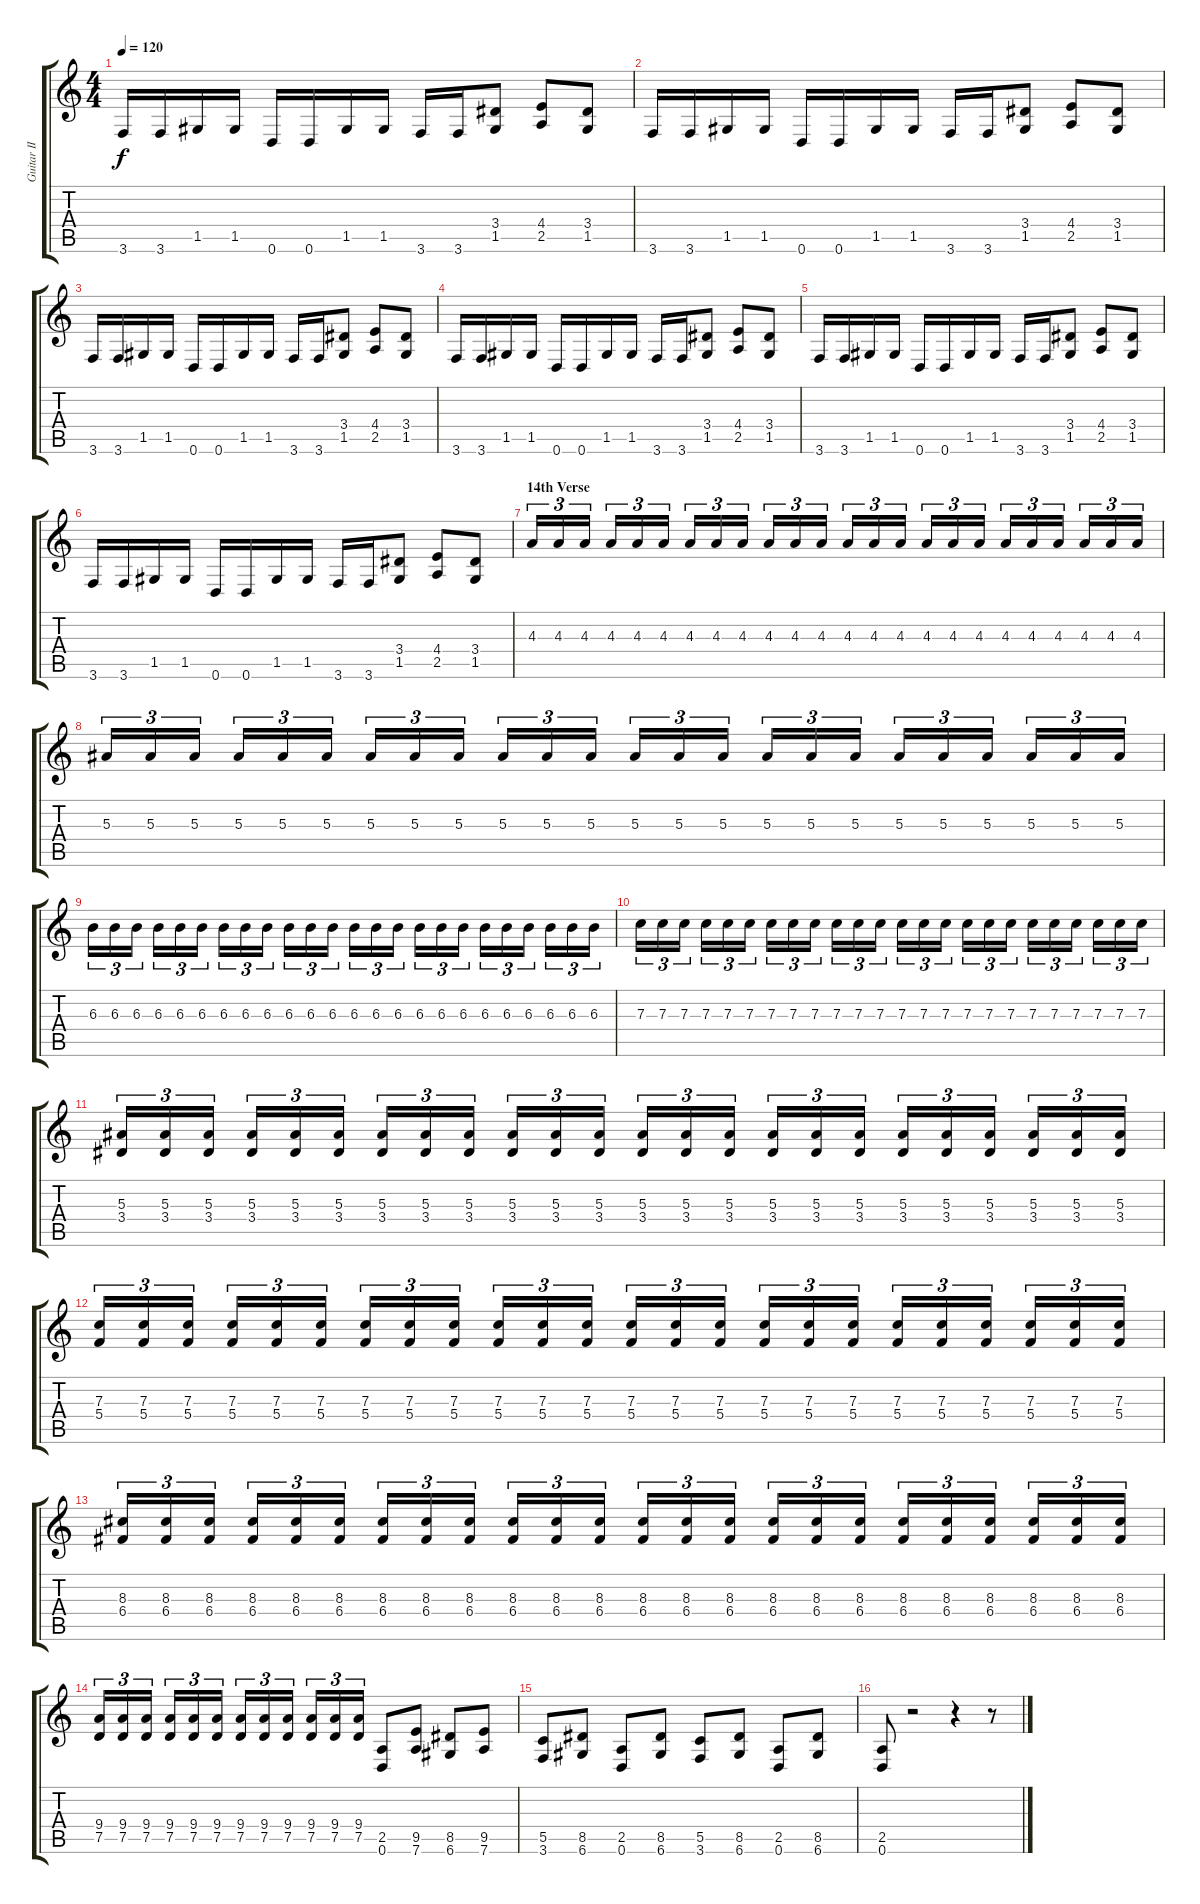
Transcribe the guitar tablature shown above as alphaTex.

\track ("Guitar II" "Guitar II") {instrument distortionguitar}
\staff {score tabs}
\tuning (D4 A3 F3 C3 G2 D2) {hide}
\ts (4 4)
\tempo 120
\clef g2
\ks c
3.6.16{dy f} 3.6.16 1.5.16 1.5.16 0.6.16 0.6.16 1.5.16 1.5.16 3.6.16 3.6.16 (3.4 1.5).8 (4.4 2.5).8 (3.4 1.5).8 |
3.6.16 3.6.16 1.5.16 1.5.16 0.6.16 0.6.16 1.5.16 1.5.16 3.6.16 3.6.16 (3.4 1.5).8 (4.4 2.5).8 (3.4 1.5).8 |
3.6.16 3.6.16 1.5.16 1.5.16 0.6.16 0.6.16 1.5.16 1.5.16 3.6.16 3.6.16 (3.4 1.5).8 (4.4 2.5).8 (3.4 1.5).8 |
3.6.16 3.6.16 1.5.16 1.5.16 0.6.16 0.6.16 1.5.16 1.5.16 3.6.16 3.6.16 (3.4 1.5).8 (4.4 2.5).8 (3.4 1.5).8 |
3.6.16 3.6.16 1.5.16 1.5.16 0.6.16 0.6.16 1.5.16 1.5.16 3.6.16 3.6.16 (3.4 1.5).8 (4.4 2.5).8 (3.4 1.5).8 |
3.6.16 3.6.16 1.5.16 1.5.16 0.6.16 0.6.16 1.5.16 1.5.16 3.6.16 3.6.16 (3.4 1.5).8 (4.4 2.5).8 (3.4 1.5).8 |
\section ("" "14th Verse")
4.3.16{tu (3 2)} 4.3.16{tu (3 2)} 4.3.16{tu (3 2)} 4.3.16{tu (3 2)} 4.3.16{tu (3 2)} 4.3.16{tu (3 2)} 4.3.16{tu (3 2)} 4.3.16{tu (3 2)} 4.3.16{tu (3 2)} 4.3.16{tu (3 2)} 4.3.16{tu (3 2)} 4.3.16{tu (3 2)} 4.3.16{tu (3 2)} 4.3.16{tu (3 2)} 4.3.16{tu (3 2)} 4.3.16{tu (3 2)} 4.3.16{tu (3 2)} 4.3.16{tu (3 2)} 4.3.16{tu (3 2)} 4.3.16{tu (3 2)} 4.3.16{tu (3 2)} 4.3.16{tu (3 2)} 4.3.16{tu (3 2)} 4.3.16{tu (3 2)} |
5.3.16{tu (3 2)} 5.3.16{tu (3 2)} 5.3.16{tu (3 2)} 5.3.16{tu (3 2)} 5.3.16{tu (3 2)} 5.3.16{tu (3 2)} 5.3.16{tu (3 2)} 5.3.16{tu (3 2)} 5.3.16{tu (3 2)} 5.3.16{tu (3 2)} 5.3.16{tu (3 2)} 5.3.16{tu (3 2)} 5.3.16{tu (3 2)} 5.3.16{tu (3 2)} 5.3.16{tu (3 2)} 5.3.16{tu (3 2)} 5.3.16{tu (3 2)} 5.3.16{tu (3 2)} 5.3.16{tu (3 2)} 5.3.16{tu (3 2)} 5.3.16{tu (3 2)} 5.3.16{tu (3 2)} 5.3.16{tu (3 2)} 5.3.16{tu (3 2)} |
6.3.16{tu (3 2)} 6.3.16{tu (3 2)} 6.3.16{tu (3 2)} 6.3.16{tu (3 2)} 6.3.16{tu (3 2)} 6.3.16{tu (3 2)} 6.3.16{tu (3 2)} 6.3.16{tu (3 2)} 6.3.16{tu (3 2)} 6.3.16{tu (3 2)} 6.3.16{tu (3 2)} 6.3.16{tu (3 2)} 6.3.16{tu (3 2)} 6.3.16{tu (3 2)} 6.3.16{tu (3 2)} 6.3.16{tu (3 2)} 6.3.16{tu (3 2)} 6.3.16{tu (3 2)} 6.3.16{tu (3 2)} 6.3.16{tu (3 2)} 6.3.16{tu (3 2)} 6.3.16{tu (3 2)} 6.3.16{tu (3 2)} 6.3.16{tu (3 2)} |
7.3.16{tu (3 2)} 7.3.16{tu (3 2)} 7.3.16{tu (3 2)} 7.3.16{tu (3 2)} 7.3.16{tu (3 2)} 7.3.16{tu (3 2)} 7.3.16{tu (3 2)} 7.3.16{tu (3 2)} 7.3.16{tu (3 2)} 7.3.16{tu (3 2)} 7.3.16{tu (3 2)} 7.3.16{tu (3 2)} 7.3.16{tu (3 2)} 7.3.16{tu (3 2)} 7.3.16{tu (3 2)} 7.3.16{tu (3 2)} 7.3.16{tu (3 2)} 7.3.16{tu (3 2)} 7.3.16{tu (3 2)} 7.3.16{tu (3 2)} 7.3.16{tu (3 2)} 7.3.16{tu (3 2)} 7.3.16{tu (3 2)} 7.3.16{tu (3 2)} |
(5.3 3.4).16{tu (3 2)} (5.3 3.4).16{tu (3 2)} (5.3 3.4).16{tu (3 2)} (5.3 3.4).16{tu (3 2)} (5.3 3.4).16{tu (3 2)} (5.3 3.4).16{tu (3 2)} (5.3 3.4).16{tu (3 2)} (5.3 3.4).16{tu (3 2)} (5.3 3.4).16{tu (3 2)} (5.3 3.4).16{tu (3 2)} (5.3 3.4).16{tu (3 2)} (5.3 3.4).16{tu (3 2)} (5.3 3.4).16{tu (3 2)} (5.3 3.4).16{tu (3 2)} (5.3 3.4).16{tu (3 2)} (5.3 3.4).16{tu (3 2)} (5.3 3.4).16{tu (3 2)} (5.3 3.4).16{tu (3 2)} (5.3 3.4).16{tu (3 2)} (5.3 3.4).16{tu (3 2)} (5.3 3.4).16{tu (3 2)} (5.3 3.4).16{tu (3 2)} (5.3 3.4).16{tu (3 2)} (5.3 3.4).16{tu (3 2)} |
(7.3 5.4).16{tu (3 2)} (7.3 5.4).16{tu (3 2)} (7.3 5.4).16{tu (3 2)} (7.3 5.4).16{tu (3 2)} (7.3 5.4).16{tu (3 2)} (7.3 5.4).16{tu (3 2)} (7.3 5.4).16{tu (3 2)} (7.3 5.4).16{tu (3 2)} (7.3 5.4).16{tu (3 2)} (7.3 5.4).16{tu (3 2)} (7.3 5.4).16{tu (3 2)} (7.3 5.4).16{tu (3 2)} (7.3 5.4).16{tu (3 2)} (7.3 5.4).16{tu (3 2)} (7.3 5.4).16{tu (3 2)} (7.3 5.4).16{tu (3 2)} (7.3 5.4).16{tu (3 2)} (7.3 5.4).16{tu (3 2)} (7.3 5.4).16{tu (3 2)} (7.3 5.4).16{tu (3 2)} (7.3 5.4).16{tu (3 2)} (7.3 5.4).16{tu (3 2)} (7.3 5.4).16{tu (3 2)} (7.3 5.4).16{tu (3 2)} |
(8.3 6.4).16{tu (3 2)} (8.3 6.4).16{tu (3 2)} (8.3 6.4).16{tu (3 2)} (8.3 6.4).16{tu (3 2)} (8.3 6.4).16{tu (3 2)} (8.3 6.4).16{tu (3 2)} (8.3 6.4).16{tu (3 2)} (8.3 6.4).16{tu (3 2)} (8.3 6.4).16{tu (3 2)} (8.3 6.4).16{tu (3 2)} (8.3 6.4).16{tu (3 2)} (8.3 6.4).16{tu (3 2)} (8.3 6.4).16{tu (3 2)} (8.3 6.4).16{tu (3 2)} (8.3 6.4).16{tu (3 2)} (8.3 6.4).16{tu (3 2)} (8.3 6.4).16{tu (3 2)} (8.3 6.4).16{tu (3 2)} (8.3 6.4).16{tu (3 2)} (8.3 6.4).16{tu (3 2)} (8.3 6.4).16{tu (3 2)} (8.3 6.4).16{tu (3 2)} (8.3 6.4).16{tu (3 2)} (8.3 6.4).16{tu (3 2)} |
(9.4 7.5).16{tu (3 2)} (9.4 7.5).16{tu (3 2)} (9.4 7.5).16{tu (3 2)} (9.4 7.5).16{tu (3 2)} (9.4 7.5).16{tu (3 2)} (9.4 7.5).16{tu (3 2)} (9.4 7.5).16{tu (3 2)} (9.4 7.5).16{tu (3 2)} (9.4 7.5).16{tu (3 2)} (9.4 7.5).16{tu (3 2)} (9.4 7.5).16{tu (3 2)} (9.4 7.5).16{tu (3 2)} (2.5 0.6).8 (9.5 7.6).8 (8.5 6.6).8 (9.5 7.6).8 |
(5.5 3.6).8 (8.5 6.6).8 (2.5 0.6).8 (8.5 6.6).8 (5.5 3.6).8 (8.5 6.6).8 (2.5 0.6).8 (8.5 6.6).8 |
(2.5 0.6).8 r.2 r.4 r.8
